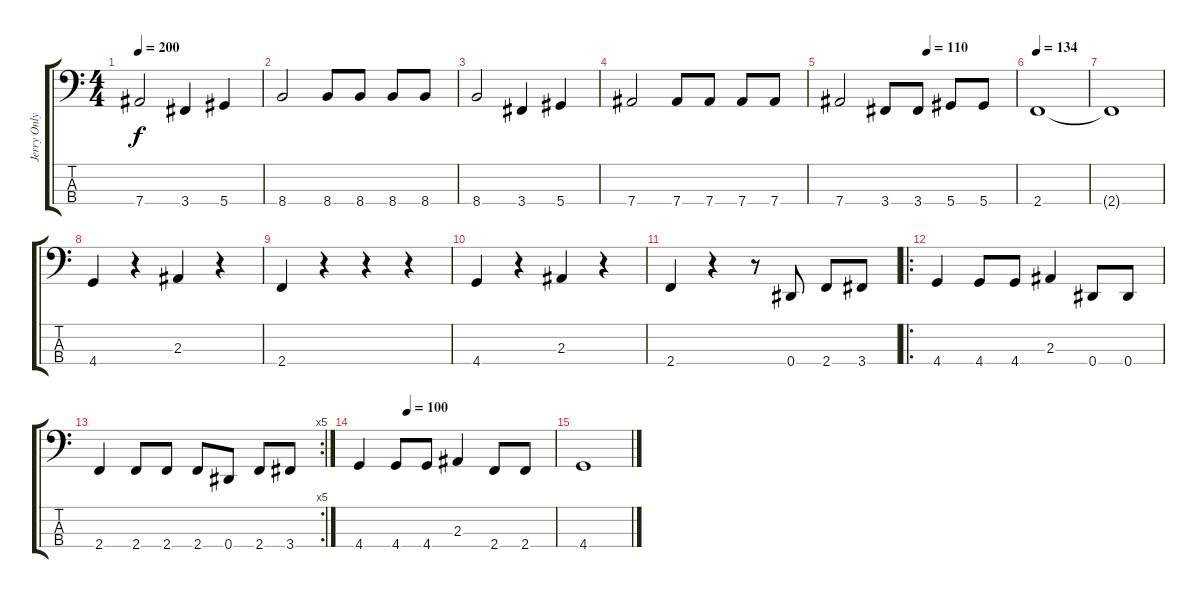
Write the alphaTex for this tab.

\track ("Jerry Only" "Jerry Only") {instrument distortionguitar}
\staff {score tabs}
\tuning (Gb2 Db2 Ab1 Eb1) {hide}
\ts (4 4)
\tempo 200
\clef f4
\ks c
7.4.2{dy f} 3.4.4 5.4.4 |
8.4.2 8.4.8 8.4.8 8.4.8 8.4.8 |
8.4.2 3.4.4 5.4.4 |
7.4.2 7.4.8 7.4.8 7.4.8 7.4.8 |
\tempo (110 0.5)
7.4.2 3.4.8 3.4.8 5.4.8 5.4.8 |
\tempo 134
2.4.1 |
2.4{t}.1 |
4.4.4 r.4 2.3.4 r.4 |
2.4.4 r.4 r.4 r.4 |
4.4.4 r.4 2.3.4 r.4 |
2.4.4 r.4 r.8 0.4.8 2.4.8 3.4.8 |
\ro
4.4.4 4.4.8 4.4.8 2.3.4 0.4.8 0.4.8 |
\rc 5
2.4.4 2.4.8 2.4.8 2.4.8 0.4.8 2.4.8 3.4.8 |
\tempo (100 0.25)
4.4.4 4.4.8 4.4.8 2.3.4 2.4.8 2.4.8 |
4.4.1
